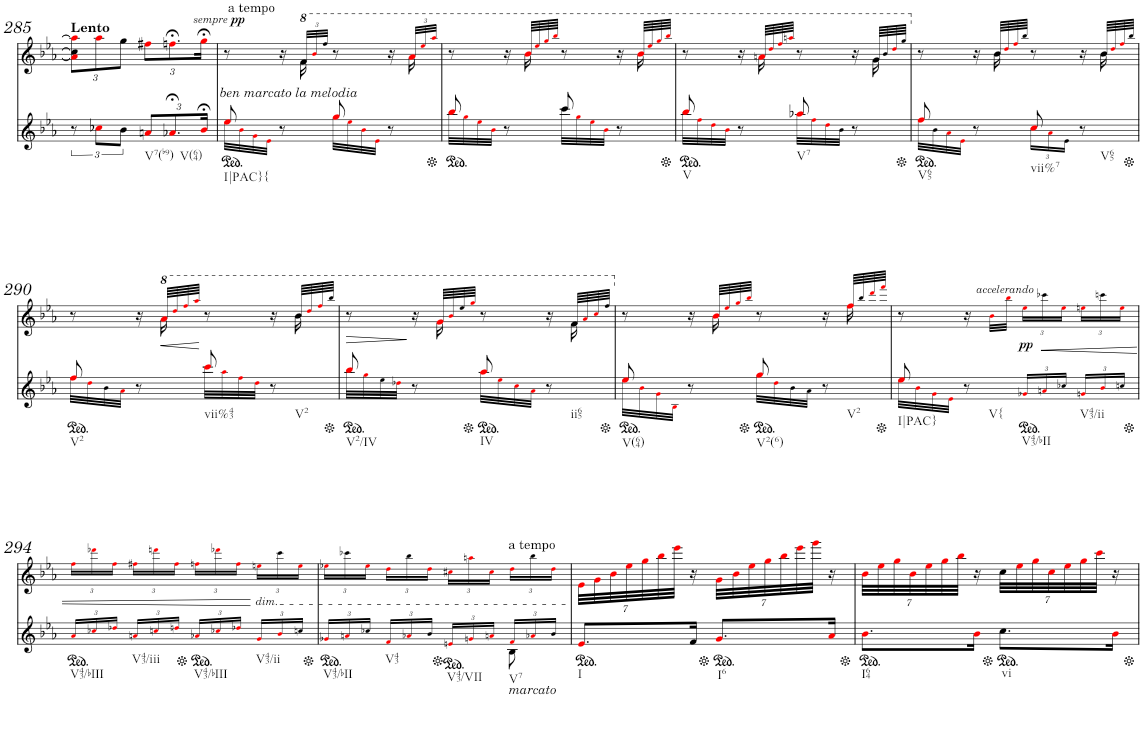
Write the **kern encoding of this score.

**kern	**kern	**dynam
*part1	*part1	*part1
*staff2	*staff1	*staff1/2
*I"Piano	*	*
*I'Pno.	*	*
!!LO:PB:g=z
*clefG2	*clefF4	*
*k[b-e-a-]	*k[b-e-a-]	*
*M2/4	*M2/4	*
*	*Xbrackettup	*
=285	=285	=285
!	!LO:TX:a:B:t=Lento	!
12r	12a-i\] 12cc\] 12aa-i\]L	.
12cc-Xi\L	12aa-i\	.
12b-\J	12gg\J	.
*Xbrackettup	*	*
!LO:TX:b:t=V7(b9)	!	!
12ani/L	12ff#Xi\L	.
!LO:TX:b:t=V(64)	!	!
12.a-X;<i/	12.ffn;<i\	.
24b-;<i/Jk	24gg;<i\Jk	.
=286	=286	=286
*^	*^	*
!	!	!LO:TX:b:i:t=ben marcato la melodia	!	!
!	!	!LO:TX:a:t=a tempo	!	!
!LO:TX:b:t=I|PAC}{	!	!	!	!
!	!	!	!	!LO:DY:a
!	!	!	!	!LO:DY:n=1:a
8ee-i/	32ee-!i\LLL	8r	8ryy	other-dynamics pp
.	32b-!i\	.	.	.
.	32g!i\	.	.	.
.	32e-!i\JJJ	.	.	.
8r	8ryy	16r	16ryy	.
.	.	48ff!/LLL	16ff\	.
.	.	48bb-!i/	.	.
.	.	48fff!/JJJ	.	.
8ggi/	32gg!i\LLL	8r	8ryy	.
.	32ee-!i\	.	.	.
.	32b-!i\	.	.	.
.	32e-!i\JJJ	.	.	.
8r	8ryy	16r	16ryy	.
.	.	48aa-!i/LLL	16aa-i\	.
.	.	48eee-!i/	.	.
.	.	48aaa-!i/JJJ	.	.
=287	=287	=287	=287	=287
8bb-i/	32bb-!i\LLL	8r	8ryy	.
.	32gg!i\	.	.	.
.	32ee-!i\	.	.	.
.	32b-!i\JJJ	.	.	.
8r	8ryy	16r	16ryy	.
.	.	64bb-!i/LLLL	16bb-i\	.
.	.	64eee-!i/	.	.
.	.	64ggg!i/	.	.
.	.	64bbb-!i/JJJJ	.	.
8ccc/	32ccc!\LLL	8r	8ryy	.
.	32gg!i\	.	.	.
.	32ee-!i\	.	.	.
.	32b-!i\JJJ	.	.	.
8r	8ryy	16r	16ryy	.
.	.	64bb-!i/LLLL	16bb-i\	.
.	.	64eee-!i/	.	.
.	.	64ggg!i/	.	.
.	.	64bbb-!i/JJJJ	.	.
=288	=288	=288	=288	=288
!LO:TX:b:t=V	!	!	!	!
8bb-i/	32bb-!i\LLL	8r	8ryy	.
.	32ff!i\	.	.	.
.	32dd!i\	.	.	.
.	32b-!i\JJJ	.	.	.
8r	8ryy	16r	16ryy	.
.	.	64aan!i/LLLL	16aai\	.
.	.	64ddd!i/	.	.
.	.	64fff!i/	.	.
.	.	64aaan!i/JJJJ	.	.
!LO:TX:b:t=V7	!	!	!	!
8aa-Xi/	32aa-!i\LLL	8r	8ryy	.
.	32ff!i\	.	.	.
.	32dd!i\	.	.	.
.	32b-!\JJJ	.	.	.
8r	8ryy	16r	16ryy	.
.	.	64gg!/LLLL	16gg\	.
.	.	64bb-!/	.	.
.	.	64ddd!i/	.	.
.	.	64ggg!/JJJJ	.	.
=289	=289	=289	=289	=289
!LO:TX:b:t=V65	!	!	!	!
8ffi/	32ff!i\LLL	8r	8ryy	.
.	32b-!\	.	.	.
.	32a-!i\	.	.	.
.	32e-!i\JJJ	.	.	.
8r	8ryy	16r	16ryy	.
.	.	64b-!/LLLL	16b-\	.
.	.	64dd!i/	.	.
.	.	64ff!i/	.	.
.	.	64bb-!/JJJJ	.	.
!LO:TX:b:t=vii%7	!	!	!	!
8cci/	24cc!i\LL	8r	8ryy	.
.	24a-!i\	.	.	.
.	24e-!\JJ	.	.	.
!LO:TX:b:t=V65	!	!	!	!
8r	8ryy	16r	16ryy	.
.	.	64b-!/LLLL	16b-\	.
.	.	64dd!i/	.	.
.	.	64ff!i/	.	.
.	.	64bb-!/JJJJ	.	.
!!LO:LB:g=z	!!
=290	=290	=290	=290	=290
!LO:TX:b:t=V2	!	!	!	!
8ffi/	32ff!i\LLL	8r	8ryy	.
.	32dd!i\	.	.	.
.	32b-!\	.	.	.
.	32a-!i\JJJ	.	.	.
8r	8ryy	16r	16ryy	.
!	!	!	!	!LO:HP:b
.	.	64aa-!i/LLLL	16aa-i\	<
.	.	64ddd!i/	.	.
.	.	64fff!i/	.	.
.	.	64aaa-!i/JJJJ	.	.
!LO:TX:b:t=vii%43	!	!	!	!
8ccci/	32ccc!i\LLL	8r	8ryy	[
.	32aa-!i\	.	.	.
.	32ff!i\	.	.	.
.	32dd!i\JJJ	.	.	.
!LO:TX:b:t=V2	!	!	!	!
8r	8ryy	16r	16ryy	.
.	.	64bb-!/LLLL	16bb-\	.
.	.	64ddd!i/	.	.
.	.	64fff!i/	.	.
.	.	64bbb-!/JJJJ	.	.
=291	=291	=291	=291	=291
!LO:TX:b:t=V2/IV	!	!	!	!
!	!	!	!	!LO:HP:b
8bb-i/	32bb-!i\LLL	8r	8ryy	>
.	32gg!i\	.	.	.
.	32ee-!\	.	.	.
.	32dd-X!i\JJJ	.	.	.
8r	8ryy	16r	16ryy	]
.	.	64gg!i/LLLL	16ggi\	.
.	.	64bb-!i/	.	.
.	.	64eee-!/	.	.
.	.	64ggg!i/JJJJ	.	.
!LO:TX:b:t=IV	!	!	!	!
8aa-i/	32aa-!i\LLL	8r	8ryy	.
.	32ee-!i\	.	.	.
.	32cc!i\	.	.	.
.	32a-!i\JJJ	.	.	.
!LO:TX:b:t=ii65	!	!	!	!
8r	8ryy	16r	16ryy	.
.	.	64ff!/LLLL	16ff\	.
.	.	64aa-!i/	.	.
.	.	64ccc!i/	.	.
.	.	64fff!/JJJJ	.	.
=292	=292	=292	=292	=292
!LO:TX:b:t=V(64)	!	!	!	!
8ee-i/	32ee-!i\LLL	8r	8ryy	.
.	32b-!i\	.	.	.
.	32g!i\	.	.	.
.	32B-!i\JJJ	.	.	.
8r	8ryy	16r	16ryy	.
.	.	64b-!i/LLLL	16b-i\	.
.	.	64ee-!i/	.	.
.	.	64gg!i/	.	.
.	.	64bb-!i/JJJJ	.	.
!LO:TX:b:t=V2(6)	!	!	!	!
8ggi/	32gg!i\LLL	8r	8ryy	.
.	32dd!i\	.	.	.
.	32b-!\	.	.	.
.	32a-!\JJJ	.	.	.
!LO:TX:b:t=V2	!	!	!	!
8r	8ryy	16r	16ryy	.
.	.	64ff!i/LLLL	16ffi\	.
.	.	64bb-!/	.	.
.	.	64ddd!i/	.	.
.	.	64fff!i/JJJJ	.	.
=293	=293	=293	=293	=293
!LO:TX:b:t=I|PAC}	!	!	!	!
8ee-i/	32ee-!i\LLL	8r	2ryy	.
.	32b-!i\	.	.	.
.	32g!i\	.	.	.
.	32e-!i\JJJ	.	.	.
!LO:TX:b:t=V{	!	!	!	!
8r	8ryy	16r	.	.
!	!	!LO:TX:a:i:t=accelerando	!	!
.	.	32b-!i\LLL	.	.
.	.	32bb-!i\JJJ	.	.
!LO:TX:b:t=V43/bII	!	!	!	!
!	!	!	!	!LO:DY:b
24g-X!i/LL	4ryy	24ee-!i\LL	.	pp
!	!	!	!	!LO:HP:b
24an!i/	.	24ccc-X!\	.	<
24cc-X!/JJ	.	24ee-!i\JJ	.	.
!LO:TX:b:t=V43/ii	!	!	!	!
24gn!i/LL	.	24een!i\LL	.	.
24b-!i/	.	24cccn!\	.	.
24ccn!/JJ	.	24ee!i\JJ	.	.
*v	*v	*	*	*
!!LO:LB:g=z	!!
=294	=294	=294	=294
!LO:TX:b:t=V43/bIII	!	!	!
24a-!i/LL	24ff!i\LL	2ryy	.
24cc-X!i/	24ddd-X!i\	.	.
24dd-X!i/JJ	24ff!i\JJ	.	.
!LO:TX:b:t=V43/iii	!	!	!
24an!i/LL	24ff#X!i\LL	.	.
24ccn!i/	24dddn!i\	.	.
24ddn!i/JJ	24ff#!i\JJ	.	.
!LO:TX:b:t=V43/bIII	!	!	!
24a-X!i/LL	24ffn!i\LL	.	.
24cc-X!i/	24ddd-X!i\	.	.
24dd-X!i/JJ	24ff!i\JJ	.	.
!	!LO:TX:b:i:t=dim.	!	!
!LO:TX:b:t=V43/ii	!	!	!
24g!i/LL	24een!i\LL	.	[
24b-!i/	24ccc!\	.	.
24ccn!/JJ	24ee!i\JJ	.	.
=295	=295	=295	=295
*^	*	*	*
!LO:TX:b:t=V43/bII	!	!	!	!
24g-X!i/LL	4ryy	24ee-X!i\LL	2ryy	.
24an!i/	.	24ccc-X!\	.	.
24cc-X!/JJ	.	24ee-!i\JJ	.	.
!LO:TX:b:t=V43	!	!	!	!
24f!i/LL	.	24dd!i\LL	.	.
24a-X!i/	.	24bb-!\	.	.
24b-!/JJ	.	24dd!i\JJ	.	.
!LO:TX:b:t=V43/VII	!	!	!	!
24en!i/LL	8ryy	24cc#X!i\LL	.	.
24gn!i/	.	24aan!i\	.	.
24an!i/JJ	.	24cc#!i\JJ	.	.
!	!	!LO:TX:a:t=a tempo	!	!
!LO:TX:b:i:t=marcato	!	!	!	!
!LO:TX:b:t=V7	!	!	!	!
24f!i/LL	8B-\	24dd!i\LL	.	.
24a-X!i/	.	24bb-!\	.	.
24b-!/JJ	.	24dd!i\JJ	.	.
*v	*v	*	*	*
*	*v	*v	*
=296	=296	=296
!LO:TX:b:t=I	!	!
8.e-i/L	112%3e-i\LLL	.
.	112%3gi\	.
.	112%3b-i\	.
.	112%3ee-i\	.
.	112%3ggi\	.
.	112%3bb-i\	.
.	112%3eee-i\JJJ	.
16f/Jk	16r	.
!LO:TX:b:t=I6	!	!
8.gi/L	112%3gi\LLL	.
.	112%3b-i\	.
.	112%3ee-i\	.
.	112%3ggi\	.
.	112%3bb-i\	.
.	112%3eee-i\	.
.	112%3gggi\JJJ	.
16a-i/Jk	16r	.
=297	=297	=297
!LO:TX:b:t=I64	!	!
8.b-i\L	112%3b-i\LLL	.
.	112%3ee-i\	.
.	112%3ggi\	.
.	112%3b-i\	.
.	112%3ee-i\	.
.	112%3ggi\	.
.	112%3bb-i\JJJ	.
16b-i\Jk	16r	.
!LO:TX:b:t=vi	!	!
8.cc\L	112%3cc\LLL	.
.	112%3ee-i\	.
.	112%3ggi\	.
.	112%3cci\	.
.	112%3ee-i\	.
.	112%3ggi\	.
.	112%3ccci\JJJ	.
16b-i\Jk	16r	.
=	=	=
*-	*-	*-
